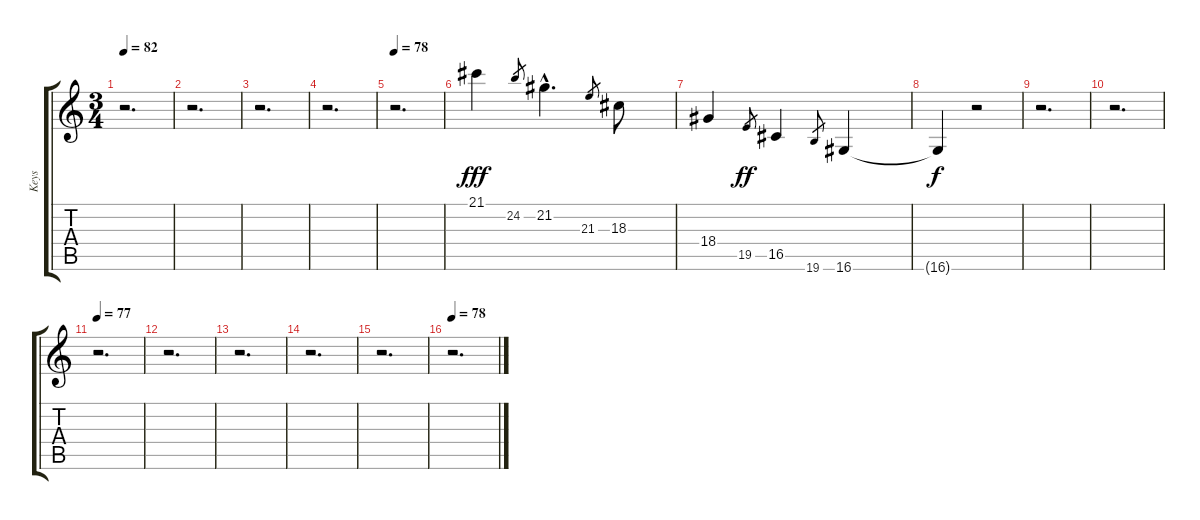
\track ("Keys" "Keys") {instrument rockorgan}
\staff {score tabs}
\tuning (E4 B3 G3 D3 A2 E2) {hide}
\ts (3 4)
\tempo 82
\clef g2
\ks c
r.2{d dy mp} |
r.2{d} |
r.2{d} |
r.2{d} |
\tempo 78
r.2{d} |
21.1.4{dy fff balance 12} 24.2.8{gr} 21.2{hac}.4{d balance 8} 21.3.8{gr} 18.3.8 |
18.4.4 19.5.8{gr dy ff} 16.5.4 19.6.8{gr} 16.6.4 |
16.6{t}.4{dy f} r.2 |
r.2{d} |
r.2{d} |
\tempo 77
r.2{d} |
r.2{d} |
r.2{d} |
r.2{d} |
r.2{d} |
\tempo 78
r.2{d}
